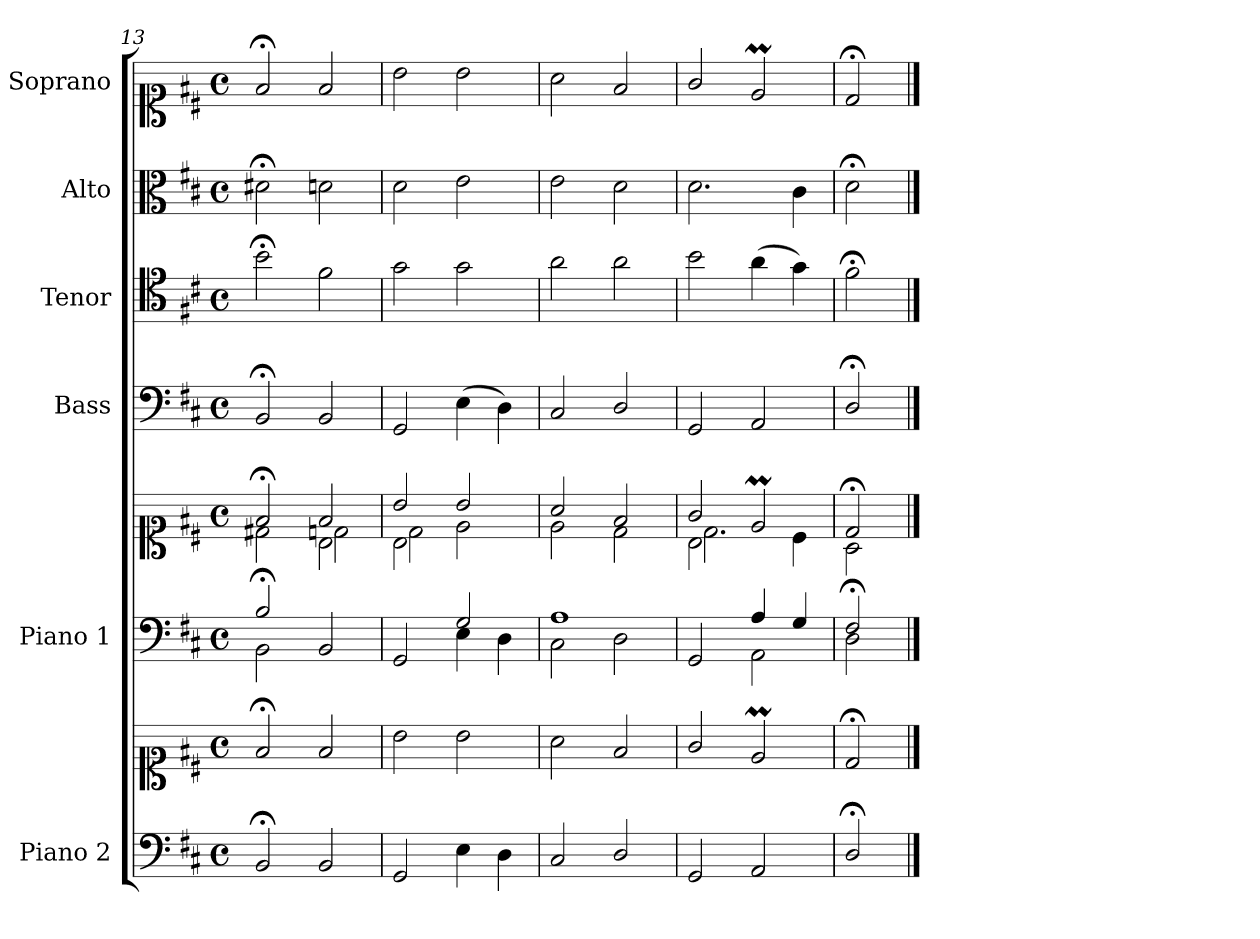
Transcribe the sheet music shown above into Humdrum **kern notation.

**kern	**kern	**kern	**kern	**kern	**kern	**kern	**kern
*part6	*part6	*part5	*part5	*part4	*part3	*part2	*part1
*staff8	*staff7	*staff6	*staff5	*staff4	*staff3	*staff2	*staff1
*I"Piano 2	*	*I"Piano 1	*	*I"Bass	*I"Tenor	*I"Alto	*I"Soprano
*I'Pno 2	*	*I'Pno 1	*	*I'B.	*I'T.	*I'A.	*I'S.
*clefF4	*clefC1	*clefF4	*clefC1	*clefF4	*clefC4	*clefC3	*clefC1
*	*	*	*	*	*ITrd7c12	*	*
*k[f#c#]	*k[f#c#]	*k[f#c#]	*k[f#c#]	*k[f#c#]	*k[f#c#]	*k[f#c#]	*k[f#c#]
*D:	*D:	*D:	*D:	*D:	*D:	*D:	*D:
*M4/4	*M4/4	*M4/4	*M4/4	*M4/4	*M4/4	*M4/4	*M4/4
*met(c)	*met(c)	*met(c)	*met(c)	*met(c)	*met(c)	*met(c)	*met(c)
=13	=13	=13	=13	=13	=13	=13	=13
*	*	*^	*^	*	*	*	*
*	*	*	*	*	*^	*	*	*	*
2BB;/	2f#;</	2B;/	2BB\	2f#;</	2ryy	2d#X\	2BB;</	2B;<\	2d#X;<\	2f#;</
2BB/	2f#/	2ryy	2BB/	2f#/	2B\	2dn\	2BB/	2F#\	2dn\	2f#/
=14	=14	=14	=14	=14	=14	=14	=14	=14	=14	=14
2GG/	2b\	2ryy	2GG/	2b/	2B\	2d\	2GG/	2G\	2d\	2b\
4E\	2b\	2G/	4E\	2b/	2ryy	2e\	(4E\	2G\	2e\	2b\
4D\	.	.	4D\	.	.	.	4D\)	.	.	.
*	*	*	*	*	*v	*v	*	*	*	*
=15	=15	=15	=15	=15	=15	=15	=15	=15	=15
2C#/	2a\	1A/	2C#\	2a/	2e\	2C#/	2A\	2e\	2a\
2D/	2f#/	.	2D\	2f#/	2d\	2D/	2A\	2d\	2f#/
=16	=16	=16	=16	=16	=16	=16	=16	=16	=16
*	*	*	*	*	*^	*	*	*	*
2GG/	2g/	2ryy	2GG/	2g/	2B\	2.d\	2GG/	2B\	2.d\	2g/
2AA/	2eM/	4A/	2AA\	2eM/	2ryy	.	2AA/	(4A\	.	2eM/
.	.	4G/	.	.	.	4c#\	.	4G\)	4c#\	.
*	*	*	*	*	*v	*v	*	*	*	*
=17	=17	=17	=17	=17	=17	=17	=17	=17	=17
2D;/	2d;</	2F#;/	2D\	2d;</	2A\	2D;</	2F#;<\	2d;<\	2d;</
*	*	*v	*v	*	*	*	*	*	*
*	*	*	*v	*v	*	*	*	*
==	==	==	==	==	==	==	==
*-	*-	*-	*-	*-	*-	*-	*-
